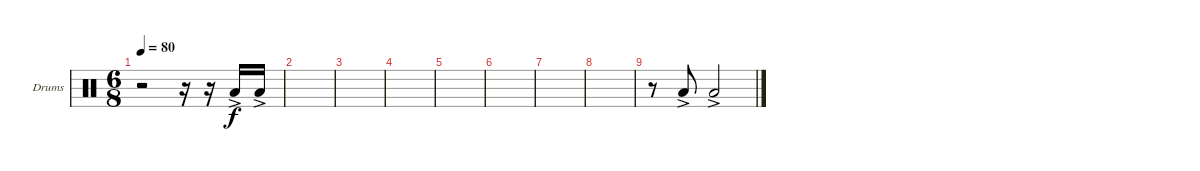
\defaultSystemsLayout 4
\bracketExtendMode groupsimilarinstruments
\firstSystemTrackNameOrientation horizontal
\otherSystemsTrackNameOrientation horizontal
\track ("Tom 03" "Drums") {instrument percussion}
\staff {score}
\articulation defaults
\ts (6 8)
\tempo 80
\clef neutral
\scale
0.333333
\ks c
r.2{dy f} r.16 r.16 "Low Tom (hit)"{ac}.16 "Low Tom (hit)"{ac}.16 |
\scale
0.333333 |
\scale
0.333333 |
\scale
0.333333 |
\scale
0.333333 |
\scale
0.333333 |
\scale
0.333333 |
\scale
0.333333 |
\scale
0.333333 r.8 "Low Tom (hit)"{ac}.8 "Low Tom (hit)"{ac}.2 |
\scale
0.333333 |
\scale
0.333333 |
\scale
0.333333
